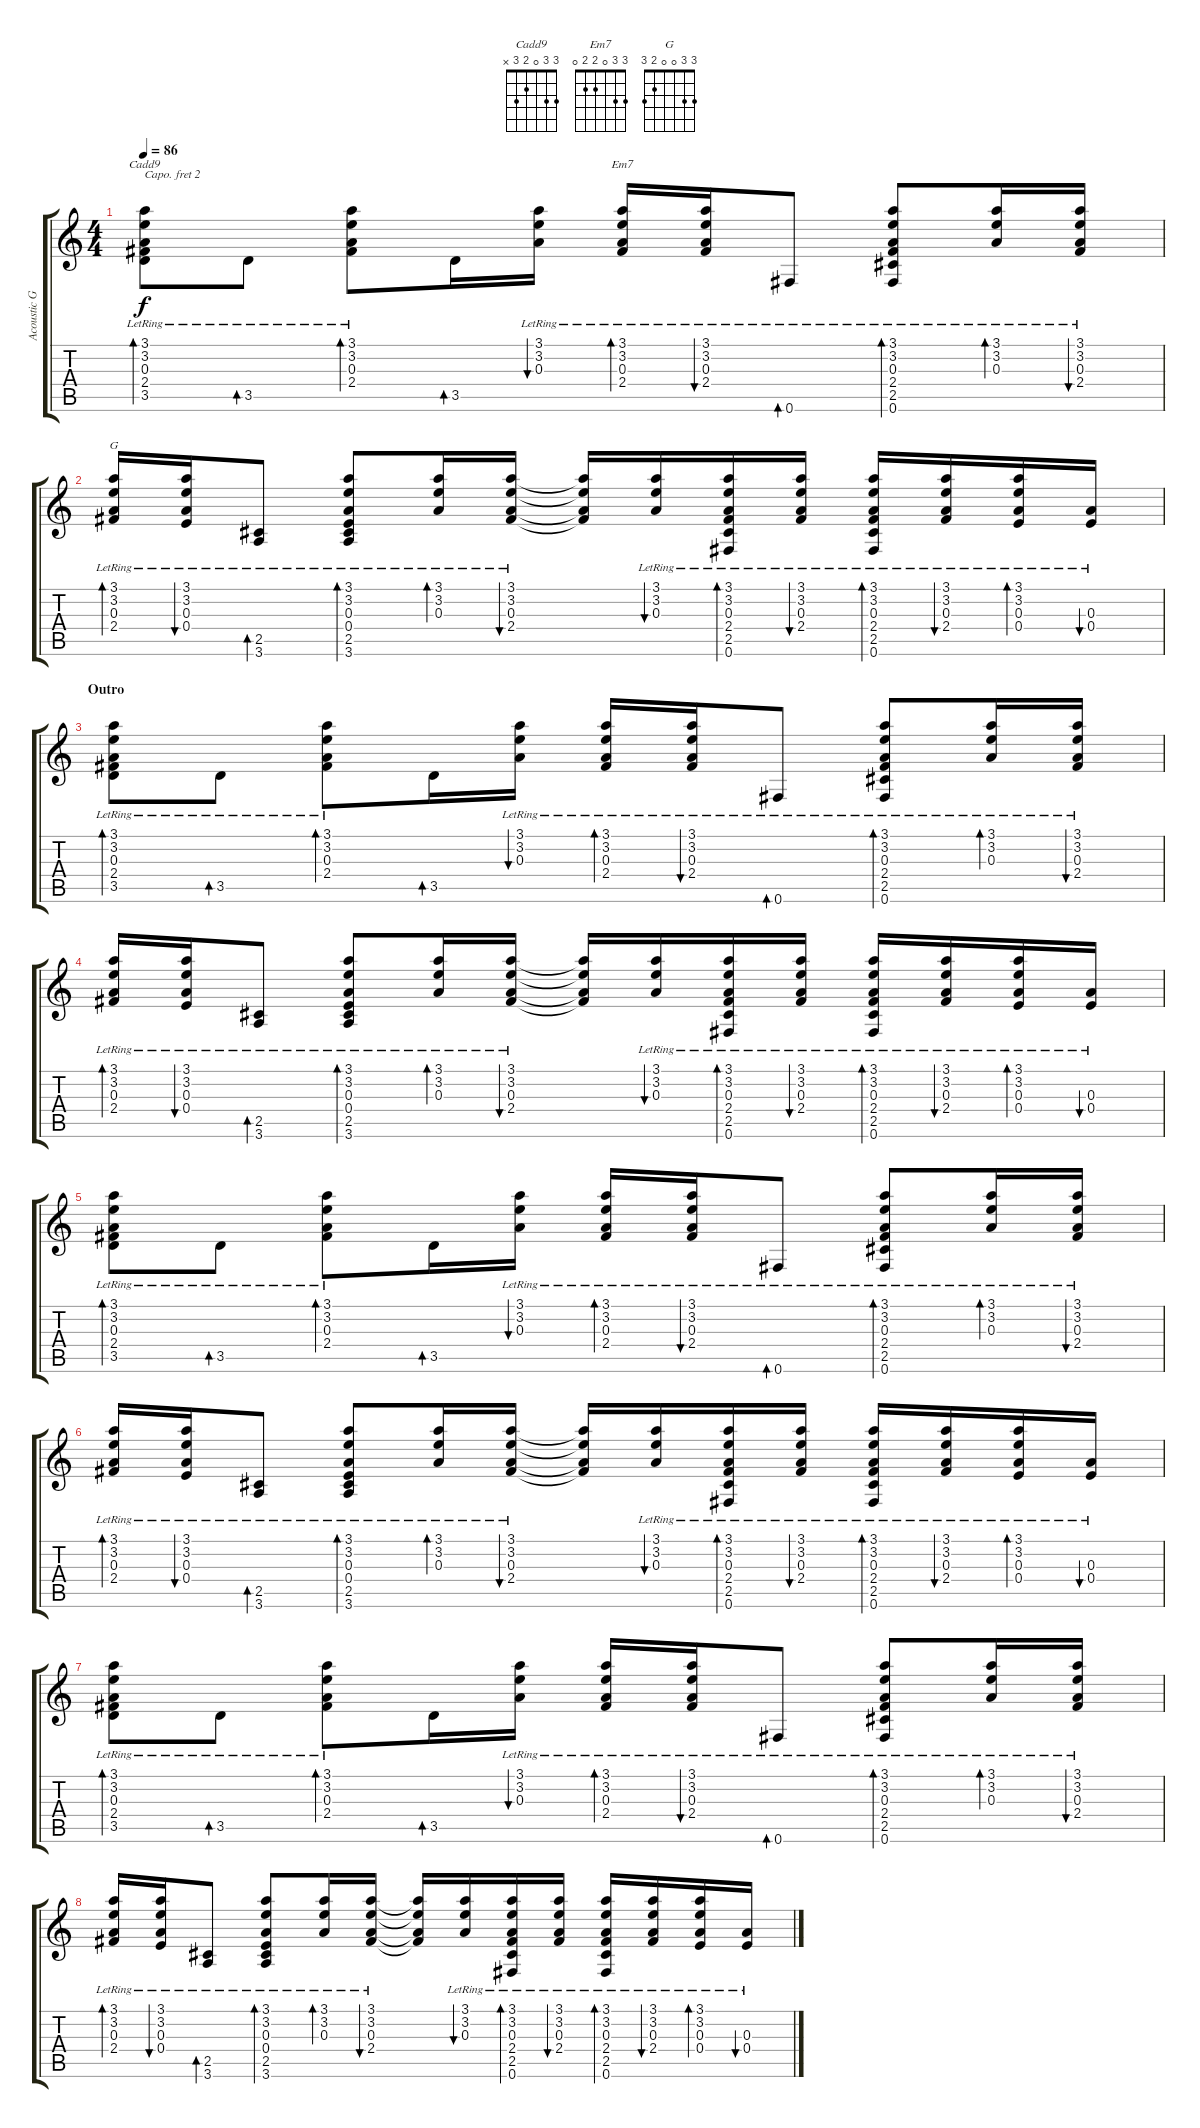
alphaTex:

\track ("Acoustic Guitar 2" "Acoustic G") {instrument acousticguitarsteel}
\staff {score tabs}
\capo 2
\tuning (E4 B3 G3 D3 A2 E2) {hide}
\chord ("Cadd9" 3 3 0 2 3 x)
\chord ("Em7" 3 3 0 2 2 0)
\chord ("G" 3 3 0 0 2 3)
\ts (4 4)
\tempo 86
\clef g2
\ks c
(3.1{lr} 3.2{lr} 0.3{lr} 2.4{lr} 3.5{lr}).8{bd 30 ch "Cadd9" dy f} 3.5{lr}.8{bd 30} (3.1{lr} 3.2{lr} 0.3{lr} 2.4{lr}).8{bd 30} 3.5.16{bd 30} (3.1{lr} 3.2{lr} 0.3{lr}).16{bu 30} (3.1{lr} 3.2{lr} 0.3{lr} 2.4{lr}).16{bd 30 ch "Em7"} (3.1{lr} 3.2{lr} 0.3{lr} 2.4{lr}).16{bu 30} 0.6{lr}.8{bd 30} (3.1{lr} 3.2{lr} 0.3{lr} 2.4{lr} 2.5{lr} 0.6{lr}).8{bd 30} (3.1 3.2 0.3{lr}).16{bd 30} (3.1{lr} 3.2{lr} 0.3{lr} 2.4{lr}).16{bu 30} |
(3.1{lr} 3.2{lr} 0.3{lr} 2.4{lr}).16{bd 30 ch "G"} (3.1{lr} 3.2{lr} 0.3{lr} 0.4{lr}).16{bu 30} (2.5{lr} 3.6{lr}).8{bd 30} (3.1{lr} 3.2{lr} 0.3{lr} 0.4{lr} 2.5{lr} 3.6{lr}).8{bd 30} (3.1{lr} 3.2{lr} 0.3{lr}).16{bd 30} (3.1{lr} 3.2{lr} 0.3{lr} 2.4{lr}).16{bu 30} (3.1{t} 3.2{t} 0.3{t} 2.4{t}).16 (3.1{lr} 3.2{lr} 0.3{lr}).16{bu 30} (3.1{lr} 3.2{lr} 0.3{lr} 2.4{lr} 2.5{lr} 0.6{lr}).16{bd 30} (3.1{lr} 3.2{lr} 0.3{lr} 2.4{lr}).16{bu 30} (3.1{lr} 3.2{lr} 0.3{lr} 2.4{lr} 2.5{lr} 0.6{lr}).16{bd 30} (3.1{lr} 3.2{lr} 0.3{lr} 2.4{lr}).16{bu 30} (3.1{lr} 3.2{lr} 0.3{lr} 0.4{lr}).16{bd 30} (0.3{lr} 0.4{lr}).16{bu 30} |
\section ("" "Outro")
(3.1{lr} 3.2{lr} 0.3{lr} 2.4{lr} 3.5{lr}).8{bd 30} 3.5{lr}.8{bd 30} (3.1{lr} 3.2{lr} 0.3{lr} 2.4{lr}).8{bd 30} 3.5.16{bd 30} (3.1{lr} 3.2{lr} 0.3{lr}).16{bu 30} (3.1{lr} 3.2{lr} 0.3{lr} 2.4{lr}).16{bd 30} (3.1{lr} 3.2{lr} 0.3{lr} 2.4{lr}).16{bu 30} 0.6{lr}.8{bd 30} (3.1{lr} 3.2{lr} 0.3{lr} 2.4{lr} 2.5{lr} 0.6{lr}).8{bd 30} (3.1 3.2 0.3{lr}).16{bd 30} (3.1{lr} 3.2{lr} 0.3{lr} 2.4{lr}).16{bu 30} |
(3.1{lr} 3.2{lr} 0.3{lr} 2.4{lr}).16{bd 30} (3.1{lr} 3.2{lr} 0.3{lr} 0.4{lr}).16{bu 30} (2.5{lr} 3.6{lr}).8{bd 30} (3.1{lr} 3.2{lr} 0.3{lr} 0.4{lr} 2.5{lr} 3.6{lr}).8{bd 30} (3.1{lr} 3.2{lr} 0.3{lr}).16{bd 30} (3.1{lr} 3.2{lr} 0.3{lr} 2.4{lr}).16{bu 30} (3.1{t} 3.2{t} 0.3{t} 2.4{t}).16 (3.1{lr} 3.2{lr} 0.3{lr}).16{bu 30} (3.1{lr} 3.2{lr} 0.3{lr} 2.4{lr} 2.5{lr} 0.6{lr}).16{bd 30} (3.1{lr} 3.2{lr} 0.3{lr} 2.4{lr}).16{bu 30} (3.1{lr} 3.2{lr} 0.3{lr} 2.4{lr} 2.5{lr} 0.6{lr}).16{bd 30} (3.1{lr} 3.2{lr} 0.3{lr} 2.4{lr}).16{bu 30} (3.1{lr} 3.2{lr} 0.3{lr} 0.4{lr}).16{bd 30} (0.3{lr} 0.4{lr}).16{bu 30} |
(3.1{lr} 3.2{lr} 0.3{lr} 2.4{lr} 3.5{lr}).8{bd 30} 3.5{lr}.8{bd 30} (3.1{lr} 3.2{lr} 0.3{lr} 2.4{lr}).8{bd 30} 3.5.16{bd 30} (3.1{lr} 3.2{lr} 0.3{lr}).16{bu 30} (3.1{lr} 3.2{lr} 0.3{lr} 2.4{lr}).16{bd 30} (3.1{lr} 3.2{lr} 0.3{lr} 2.4{lr}).16{bu 30} 0.6{lr}.8{bd 30} (3.1{lr} 3.2{lr} 0.3{lr} 2.4{lr} 2.5{lr} 0.6{lr}).8{bd 30} (3.1 3.2 0.3{lr}).16{bd 30} (3.1{lr} 3.2{lr} 0.3{lr} 2.4{lr}).16{bu 30} |
(3.1{lr} 3.2{lr} 0.3{lr} 2.4{lr}).16{bd 30} (3.1{lr} 3.2{lr} 0.3{lr} 0.4{lr}).16{bu 30} (2.5{lr} 3.6{lr}).8{bd 30} (3.1{lr} 3.2{lr} 0.3{lr} 0.4{lr} 2.5{lr} 3.6{lr}).8{bd 30} (3.1{lr} 3.2{lr} 0.3{lr}).16{bd 30} (3.1{lr} 3.2{lr} 0.3{lr} 2.4{lr}).16{bu 30} (3.1{t} 3.2{t} 0.3{t} 2.4{t}).16 (3.1{lr} 3.2{lr} 0.3{lr}).16{bu 30} (3.1{lr} 3.2{lr} 0.3{lr} 2.4{lr} 2.5{lr} 0.6{lr}).16{bd 30} (3.1{lr} 3.2{lr} 0.3{lr} 2.4{lr}).16{bu 30} (3.1{lr} 3.2{lr} 0.3{lr} 2.4{lr} 2.5{lr} 0.6{lr}).16{bd 30} (3.1{lr} 3.2{lr} 0.3{lr} 2.4{lr}).16{bu 30} (3.1{lr} 3.2{lr} 0.3{lr} 0.4{lr}).16{bd 30} (0.3{lr} 0.4{lr}).16{bu 30} |
(3.1{lr} 3.2{lr} 0.3{lr} 2.4{lr} 3.5{lr}).8{bd 30} 3.5{lr}.8{bd 30} (3.1{lr} 3.2{lr} 0.3{lr} 2.4{lr}).8{bd 30} 3.5.16{bd 30} (3.1{lr} 3.2{lr} 0.3{lr}).16{bu 30} (3.1{lr} 3.2{lr} 0.3{lr} 2.4{lr}).16{bd 30} (3.1{lr} 3.2{lr} 0.3{lr} 2.4{lr}).16{bu 30} 0.6{lr}.8{bd 30} (3.1{lr} 3.2{lr} 0.3{lr} 2.4{lr} 2.5{lr} 0.6{lr}).8{bd 30} (3.1 3.2 0.3{lr}).16{bd 30} (3.1{lr} 3.2{lr} 0.3{lr} 2.4{lr}).16{bu 30} |
(3.1{lr} 3.2{lr} 0.3{lr} 2.4{lr}).16{bd 30} (3.1{lr} 3.2{lr} 0.3{lr} 0.4{lr}).16{bu 30} (2.5{lr} 3.6{lr}).8{bd 30} (3.1{lr} 3.2{lr} 0.3{lr} 0.4{lr} 2.5{lr} 3.6{lr}).8{bd 30} (3.1{lr} 3.2{lr} 0.3{lr}).16{bd 30} (3.1{lr} 3.2{lr} 0.3{lr} 2.4{lr}).16{bu 30} (3.1{t} 3.2{t} 0.3{t} 2.4{t}).16 (3.1{lr} 3.2{lr} 0.3{lr}).16{bu 30} (3.1{lr} 3.2{lr} 0.3{lr} 2.4{lr} 2.5{lr} 0.6{lr}).16{bd 30} (3.1{lr} 3.2{lr} 0.3{lr} 2.4{lr}).16{bu 30} (3.1{lr} 3.2{lr} 0.3{lr} 2.4{lr} 2.5{lr} 0.6{lr}).16{bd 30} (3.1{lr} 3.2{lr} 0.3{lr} 2.4{lr}).16{bu 30} (3.1{lr} 3.2{lr} 0.3{lr} 0.4{lr}).16{bd 30} (0.3{lr} 0.4{lr}).16{bu 30}
